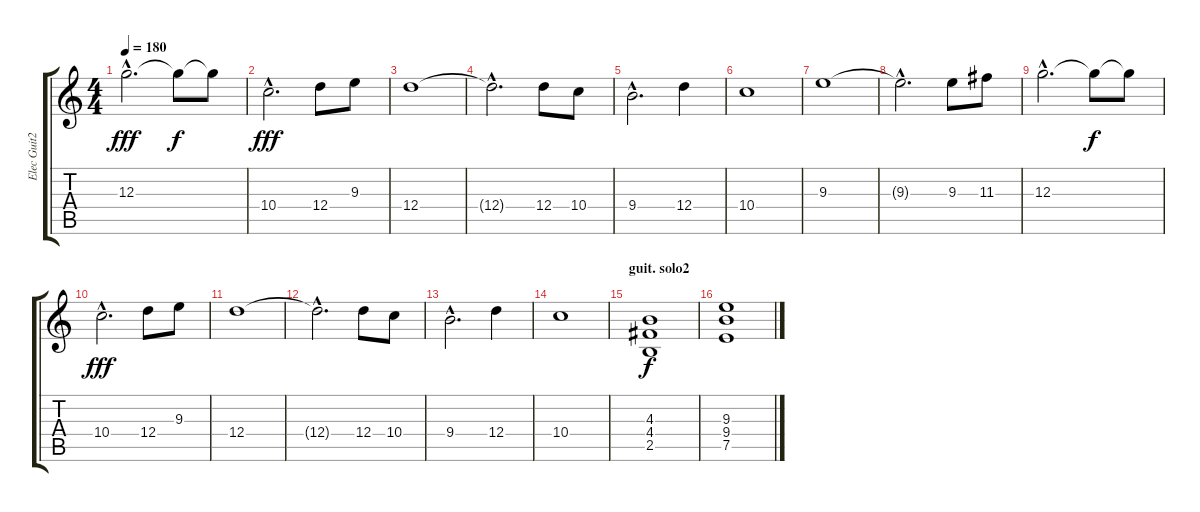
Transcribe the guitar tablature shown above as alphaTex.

\track ("Elec Guit2" "Elec Guit2") {instrument overdrivenguitar}
\staff {score tabs}
\tuning (E4 B3 G3 D3 A2 E2) {hide}
\ts (4 4)
\tempo 180
\clef g2
\ks c
12.3{hac}.2{d dy fff} 12.3{t}.8{dy f} 12.3{t}.8 |
10.4{hac}.2{d dy fff} 12.4.8 9.3.8 |
12.4.1 |
12.4{hac t}.2{d} 12.4.8 10.4.8 |
9.4{hac}.2{d} 12.4.4 |
10.4.1 |
9.3.1 |
9.3{hac t}.2{d} 9.3.8 11.3.8 |
12.3{hac}.2{d} 12.3{t}.8{dy f} 12.3{t}.8 |
10.4{hac}.2{d dy fff} 12.4.8 9.3.8 |
12.4.1 |
12.4{hac t}.2{d} 12.4.8 10.4.8 |
9.4{hac}.2{d} 12.4.4 |
10.4.1 |
\section ("" "guit. solo2")
(4.3 4.4 2.5).1{dy f} |
(9.3 9.4 7.5).1
